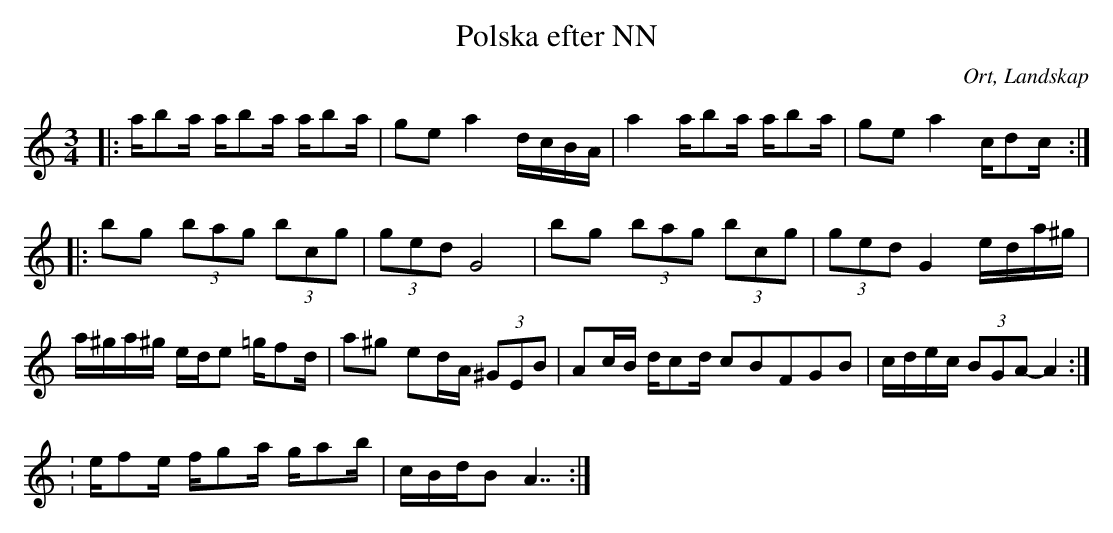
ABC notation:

X:1
T:Polska efter NN
O:Ort, Landskap
M:3/4
L:1/8
K:C
|: a/ba/ a/ba/ a/ba/ | ge a2 d/c/B/A/| a2 a/ba/ a/ba/ | ge a2 c/dc/:|
|:bg (3bag (3bcg| (3ged G4 |bg (3bag (3bcg| (3ged G2 e/d/a/^g/| a/^g/a/^g/ e/d/e =g/fd/ |a^g ed/A/ (3^GEB| Ac/B/ d/cd/ c2/5B2/5F2/5G2/5B2/5|  c/d/e/c/ (3BGA-A2 :|
:e/fe/ f/ga/ g/ab/ | c/B/d/B A7/2:|
